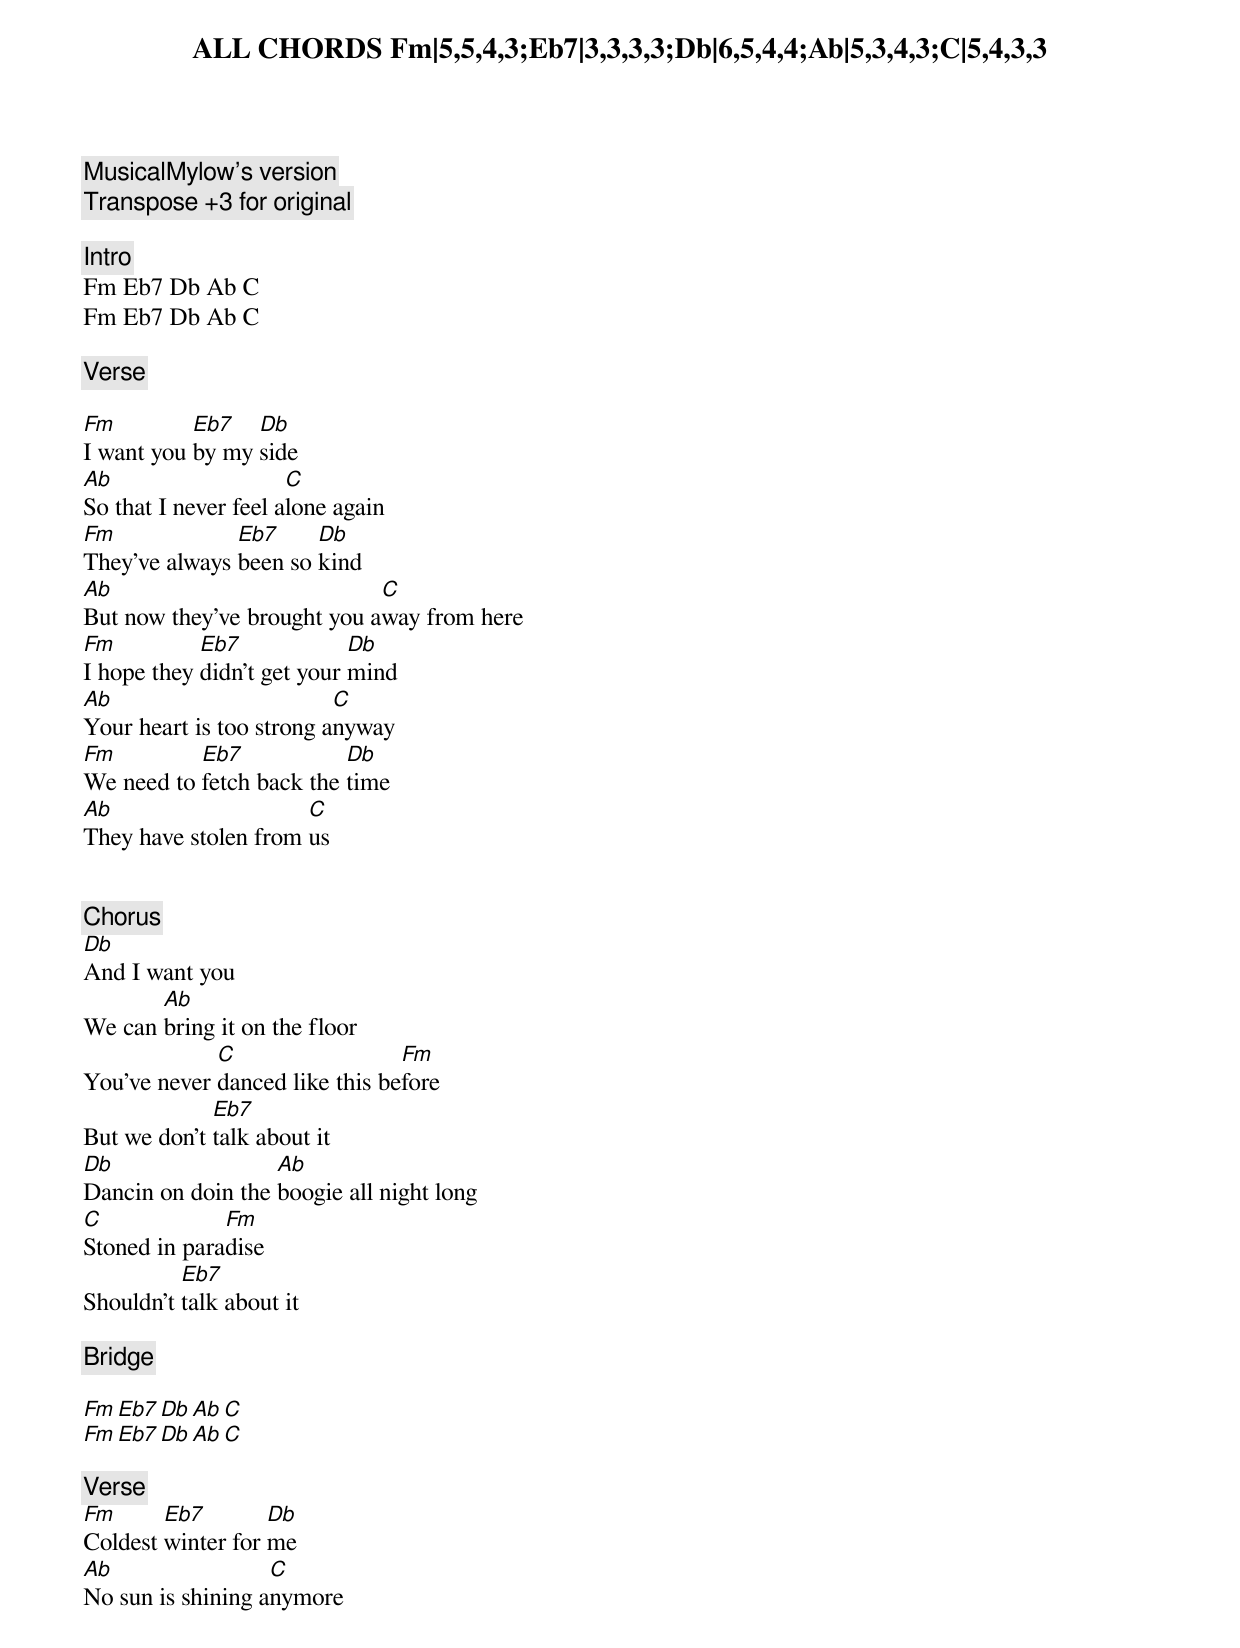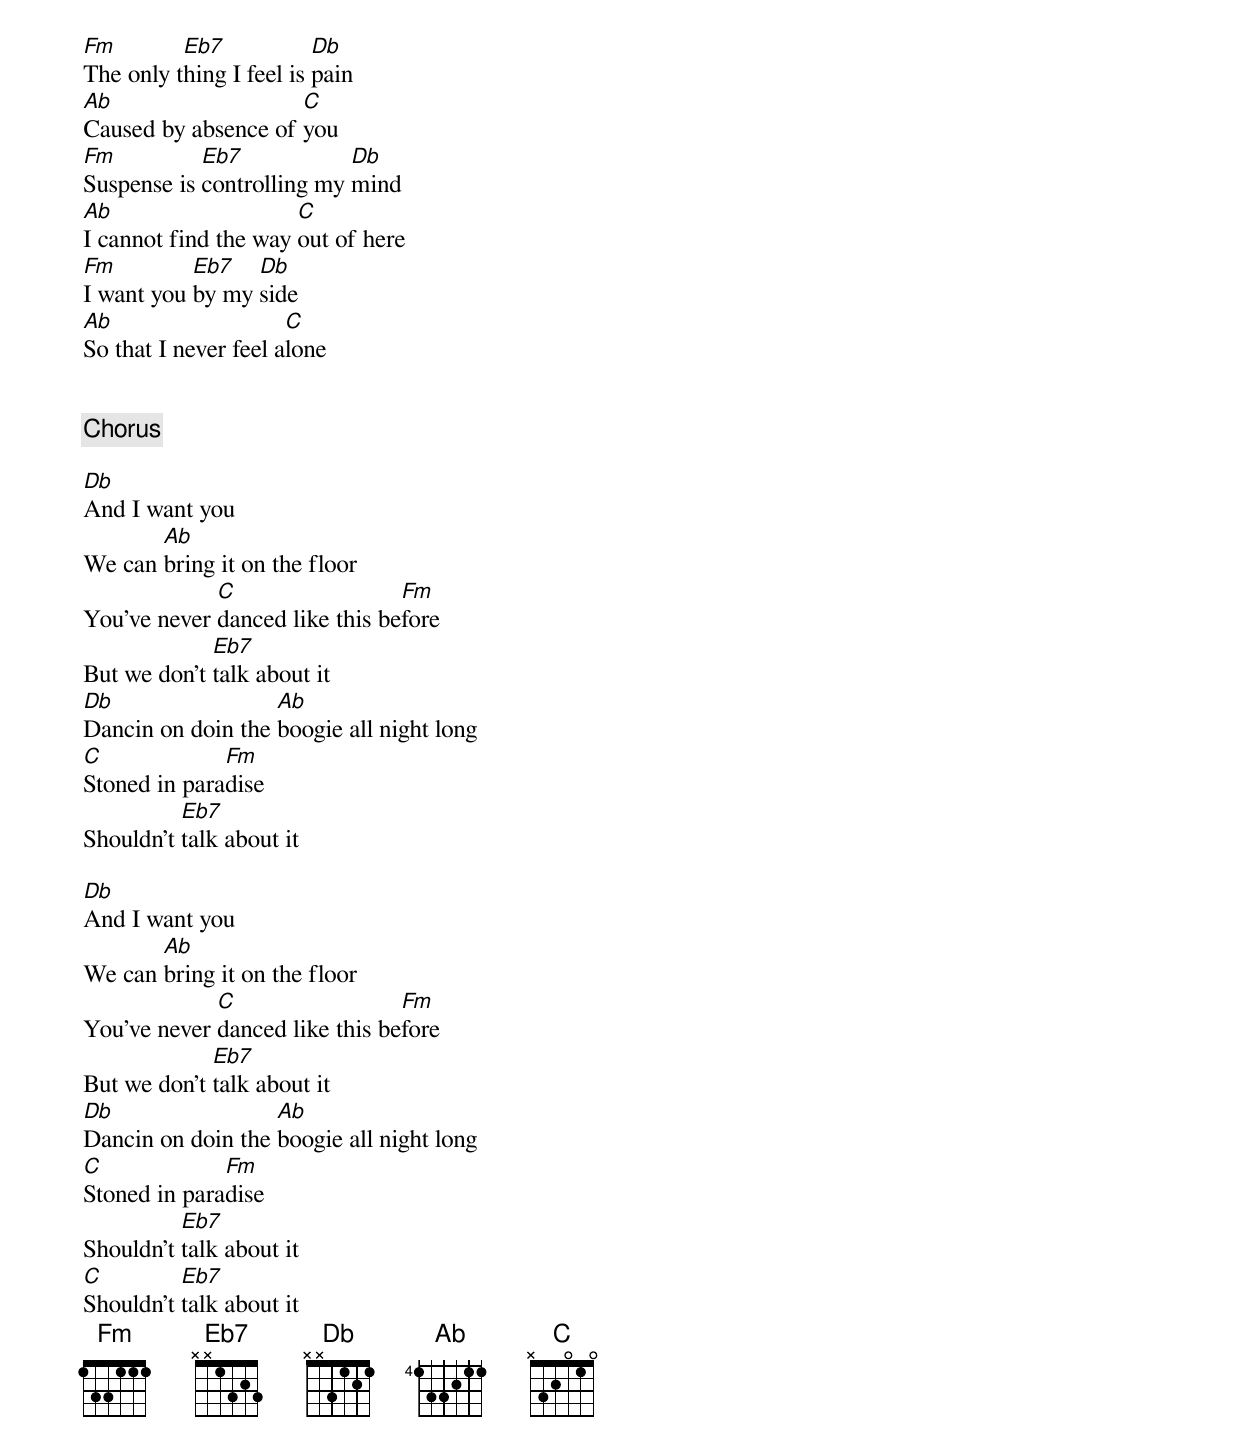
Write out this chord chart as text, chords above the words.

ALL CHORDS Fm|5,5,4,3;Eb7|3,3,3,3;Db|6,5,4,4;Ab|5,3,4,3;C|5,4,3,3

MusicalMylow's version
Transpose +3 for original

[Intro]
Fm Eb7 Db Ab C
Fm Eb7 Db Ab C

[Verse]

Fm         Eb7   Db
I want you by my side
Ab                    C
So that I never feel alone again
Fm             Eb7     Db
They've always been so kind
Ab                           C
But now they've brought you away from here
Fm          Eb7             Db
I hope they didn't get your mind
Ab                        C
Your heart is too strong anyway
Fm         Eb7            Db
We need to fetch back the time
Ab                    C
They have stolen from us


[Chorus]
Db
And I want you
       Ab
We can bring it on the floor
             C                  Fm
You've never danced like this before
             Eb7
But we don't talk about it
Db                 Ab
Dancin on doin the boogie all night long
C             Fm
Stoned in paradise
          Eb7
Shouldn't talk about it

[Bridge]

Fm Eb7 Db Ab C
Fm Eb7 Db Ab C

[Verse]
Fm      Eb7        Db
Coldest winter for me
Ab                 C
No sun is shining anymore
Fm        Eb7            Db
The only thing I feel is pain
Ab                   C
Caused by absence of you
Fm          Eb7            Db
Suspense is controlling my mind
Ab                    C
I cannot find the way out of here
Fm         Eb7   Db
I want you by my side
Ab                    C
So that I never feel alone


[Chorus]

Db
And I want you
       Ab
We can bring it on the floor
             C                  Fm
You've never danced like this before
             Eb7
But we don't talk about it
Db                 Ab
Dancin on doin the boogie all night long
C             Fm
Stoned in paradise
          Eb7
Shouldn't talk about it

Db
And I want you
       Ab
We can bring it on the floor
             C                  Fm
You've never danced like this before
             Eb7
But we don't talk about it
Db                 Ab
Dancin on doin the boogie all night long
C             Fm
Stoned in paradise
          Eb7
Shouldn't talk about it
C         Eb7
Shouldn't talk about it
